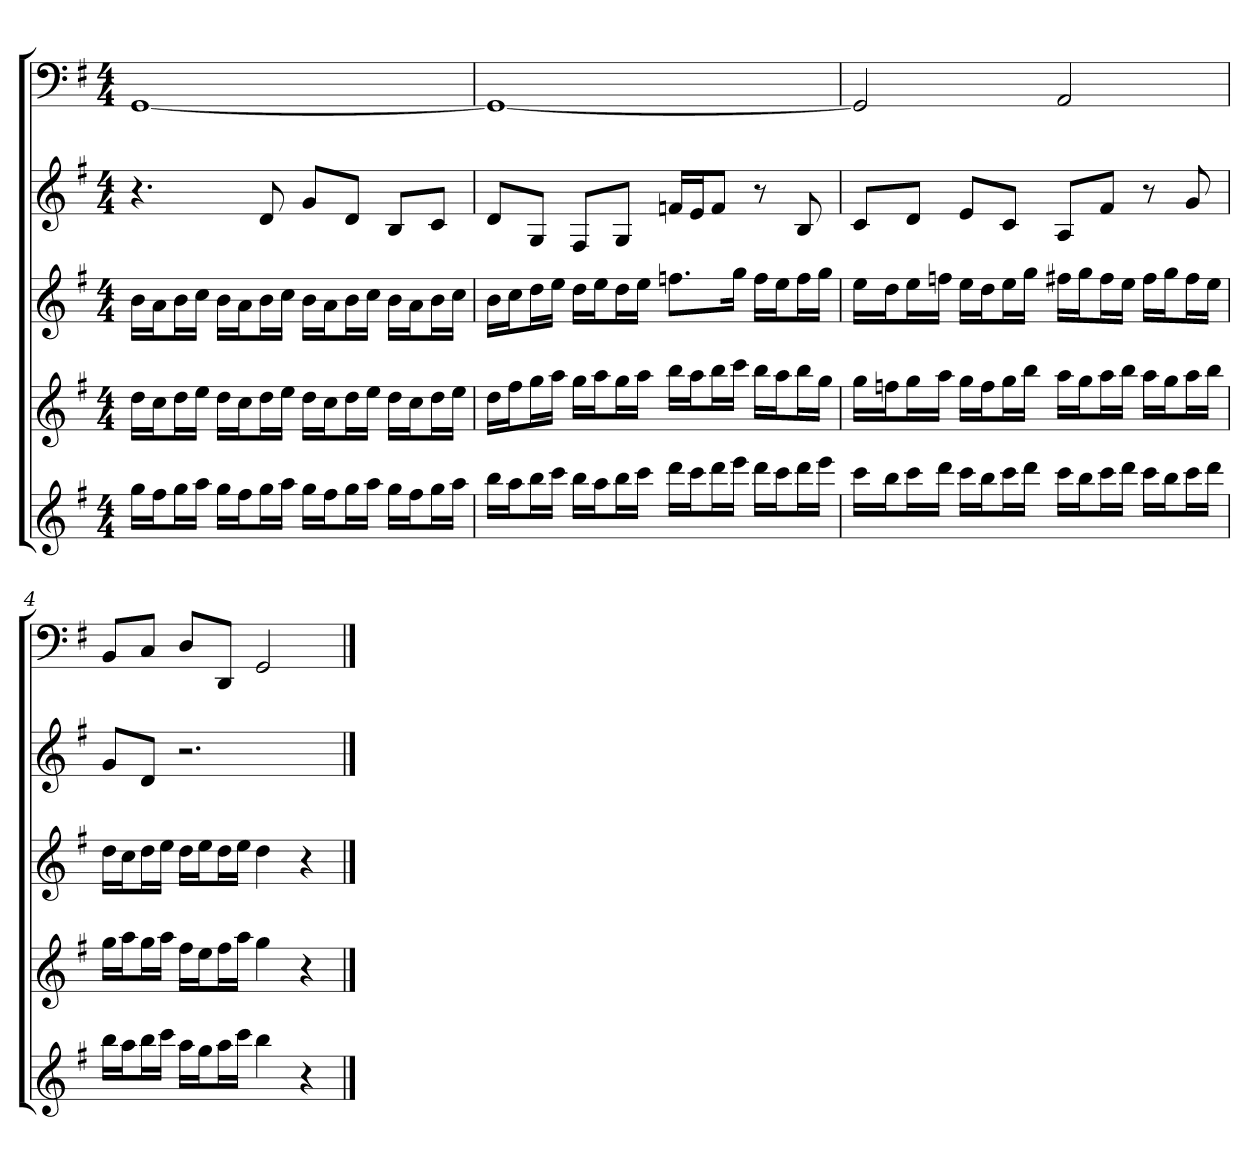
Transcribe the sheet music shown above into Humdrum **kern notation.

**kern	**kern	**kern	**kern	**kern
*part5	*part4	*part3	*part2	*part1
*staff5	*staff4	*staff3	*staff2	*staff1
*k[f#]	*k[f#]	*k[f#]	*k[f#]	*k[f#]
*G:	*G:	*G:	*G:	*G:
*M4/4	*M4/4	*M4/4	*M4/4	*M4/4
=1	=1	=1	=1	=1
16ggLL	16ddLL	16bLL	4.r	[1GG
16ff#J	16ccJ	16aJ	.	.
16ggL	16ddL	16bL	.	.
16aaJJ	16eeJJ	16ccJJ	.	.
16ggLL	16ddLL	16bLL	.	.
16ff#J	16ccJ	16aJ	.	.
16ggL	16ddL	16bL	8d	.
16aaJJ	16eeJJ	16ccJJ	.	.
16ggLL	16ddLL	16bLL	8gL	.
16ff#J	16ccJ	16aJ	.	.
16ggL	16ddL	16bL	8dJ	.
16aaJJ	16eeJJ	16ccJJ	.	.
16ggLL	16ddLL	16bLL	8BL	.
16ff#J	16ccJ	16aJ	.	.
16ggL	16ddL	16bL	8cJ	.
16aaJJ	16eeJJ	16ccJJ	.	.
=2	=2	=2	=2	=2
16bbLL	16ddLL	16bLL	8dL	1GG_
16aaJ	16ff#J	16ccJ	.	.
16bbL	16ggL	16ddL	8GJ	.
16cccJJ	16aaJJ	16eeJJ	.	.
16bbLL	16ggLL	16ddLL	8F#L	.
16aaJ	16aaJ	16eeJ	.	.
16bbL	16ggL	16ddL	8GJ	.
16cccJJ	16aaJJ	16eeJJ	.	.
16dddLL	16bbLL	8.ffnL	16fnLL	.
16cccJ	16aaJ	.	16eJ	.
16dddL	16bbL	.	8fJ	.
16eeeJJ	16cccJJ	16ggJk	.	.
16dddLL	16bbLL	16ffLL	8r	.
16cccJ	16aaJ	16eeJ	.	.
16dddL	16bbL	16ffL	8B	.
16eeeJJ	16ggJJ	16ggJJ	.	.
=3	=3	=3	=3	=3
16cccLL	16ggLL	16eeLL	8cL	2GG]
16bbJ	16ffnJ	16ddJ	.	.
16cccL	16ggL	16eeL	8dJ	.
16dddJJ	16aaJJ	16ffnJJ	.	.
16cccLL	16ggLL	16eeLL	8eL	.
16bbJ	16ffJ	16ddJ	.	.
16cccL	16ggL	16eeL	8cJ	.
16dddJJ	16bbJJ	16ggJJ	.	.
16cccLL	16aaLL	16ff#XLL	8AL	2AA
16bbJ	16ggJ	16ggJ	.	.
16cccL	16aaL	16ff#L	8f#J	.
16dddJJ	16bbJJ	16eeJJ	.	.
16cccLL	16aaLL	16ff#LL	8r	.
16bbJ	16ggJ	16ggJ	.	.
16cccL	16aaL	16ff#L	8g	.
16dddJJ	16bbJJ	16eeJJ	.	.
=4	=4	=4	=4	=4
16bbLL	16ggLL	16ddLL	8gL	8BBL
16aaJ	16aaJ	16ccJ	.	.
16bbL	16ggL	16ddL	8dJ	8CJ
16cccJJ	16aaJJ	16eeJJ	.	.
16aaLL	16ff#LL	16ddLL	2.r	8DL
16ggJ	16eeJ	16eeJ	.	.
16aaL	16ff#L	16ddL	.	8DDJ
16cccJJ	16aaJJ	16eeJJ	.	.
4bb	4gg	4dd	.	2GG
4r	4r	4r	.	.
==	==	==	==	==
*-	*-	*-	*-	*-
